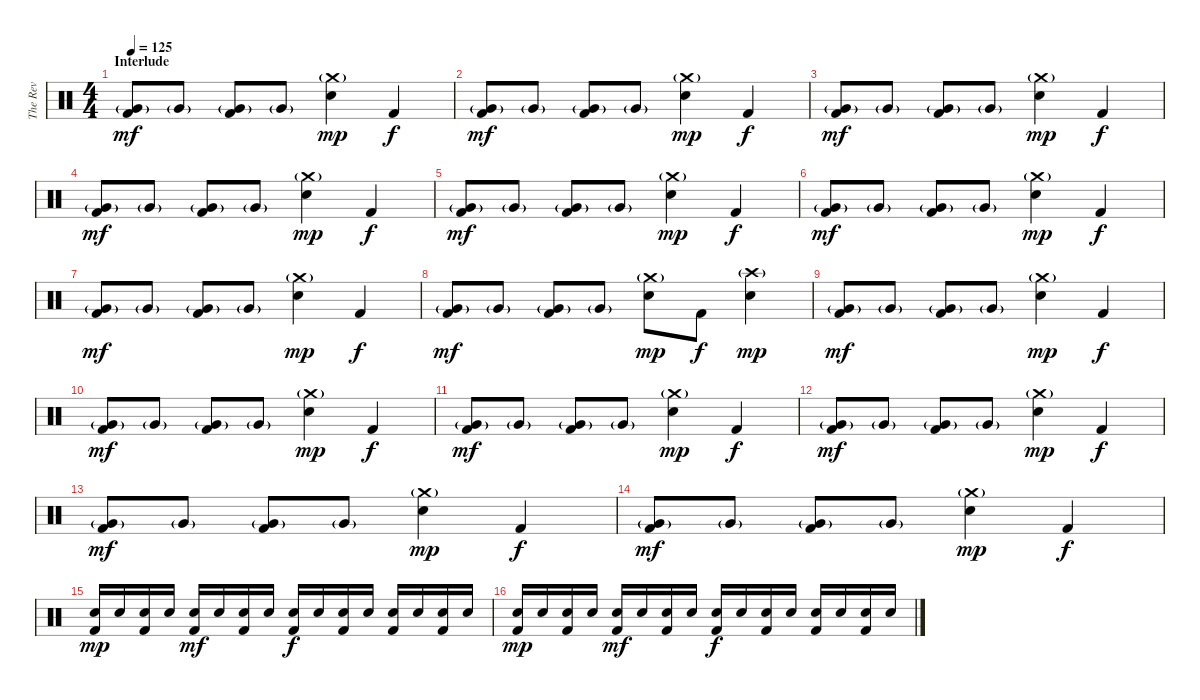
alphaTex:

\track ("The Rev" "The Rev") {instrument percussion}
\staff {score}
\articulation defaults
\ts (4 4)
\section ("" "Interlude")
\tempo 125
\clef neutral
\ks c
("Very Low Tom (hit)"{g} "Kick (hit) 2").8{dy mf} "Very Low Tom (hit)"{g}.8 ("Very Low Tom (hit)"{g} "Kick (hit) 2").8 "Very Low Tom (hit)"{g}.8 ("Crash medium (hit)"{g} "Electric Snare (hit)").4{dy mp} "Kick (hit) 2".4{dy f} |
("Very Low Tom (hit)"{g} "Kick (hit) 2").8{dy mf} "Very Low Tom (hit)"{g}.8 ("Very Low Tom (hit)"{g} "Kick (hit) 2").8 "Very Low Tom (hit)"{g}.8 ("Crash medium (hit)"{g} "Electric Snare (hit)").4{dy mp} "Kick (hit) 2".4{dy f} |
("Very Low Tom (hit)"{g} "Kick (hit) 2").8{dy mf} "Very Low Tom (hit)"{g}.8 ("Very Low Tom (hit)"{g} "Kick (hit) 2").8 "Very Low Tom (hit)"{g}.8 ("Crash medium (hit)"{g} "Electric Snare (hit)").4{dy mp} "Kick (hit) 2".4{dy f} |
("Very Low Tom (hit)"{g} "Kick (hit) 2").8{dy mf} "Very Low Tom (hit)"{g}.8 ("Very Low Tom (hit)"{g} "Kick (hit) 2").8 "Very Low Tom (hit)"{g}.8 ("Crash medium (hit)"{g} "Electric Snare (hit)").4{dy mp} "Kick (hit) 2".4{dy f} |
("Very Low Tom (hit)"{g} "Kick (hit) 2").8{dy mf} "Very Low Tom (hit)"{g}.8 ("Very Low Tom (hit)"{g} "Kick (hit) 2").8 "Very Low Tom (hit)"{g}.8 ("Crash medium (hit)"{g} "Electric Snare (hit)").4{dy mp} "Kick (hit) 2".4{dy f} |
("Very Low Tom (hit)"{g} "Kick (hit) 2").8{dy mf} "Very Low Tom (hit)"{g}.8 ("Very Low Tom (hit)"{g} "Kick (hit) 2").8 "Very Low Tom (hit)"{g}.8 ("Crash medium (hit)"{g} "Electric Snare (hit)").4{dy mp} "Kick (hit) 2".4{dy f} |
("Very Low Tom (hit)"{g} "Kick (hit) 2").8{dy mf} "Very Low Tom (hit)"{g}.8 ("Very Low Tom (hit)"{g} "Kick (hit) 2").8 "Very Low Tom (hit)"{g}.8 ("Crash medium (hit)"{g} "Electric Snare (hit)").4{dy mp} "Kick (hit) 2".4{dy f} |
("Very Low Tom (hit)"{g} "Kick (hit) 2").8{dy mf} "Very Low Tom (hit)"{g}.8 ("Very Low Tom (hit)"{g} "Kick (hit) 2").8 "Very Low Tom (hit)"{g}.8 ("Crash medium (hit)"{g} "Electric Snare (hit)").8{dy mp} "Kick (hit) 2".8{dy f} ("Crash high (hit)"{g} "Electric Snare (hit)").4{dy mp} |
("Very Low Tom (hit)"{g} "Kick (hit) 2").8{dy mf} "Very Low Tom (hit)"{g}.8 ("Very Low Tom (hit)"{g} "Kick (hit) 2").8 "Very Low Tom (hit)"{g}.8 ("Crash medium (hit)"{g} "Electric Snare (hit)").4{dy mp} "Kick (hit) 2".4{dy f} |
("Very Low Tom (hit)"{g} "Kick (hit) 2").8{dy mf} "Very Low Tom (hit)"{g}.8 ("Very Low Tom (hit)"{g} "Kick (hit) 2").8 "Very Low Tom (hit)"{g}.8 ("Crash medium (hit)"{g} "Electric Snare (hit)").4{dy mp} "Kick (hit) 2".4{dy f} |
("Very Low Tom (hit)"{g} "Kick (hit) 2").8{dy mf} "Very Low Tom (hit)"{g}.8 ("Very Low Tom (hit)"{g} "Kick (hit) 2").8 "Very Low Tom (hit)"{g}.8 ("Crash medium (hit)"{g} "Electric Snare (hit)").4{dy mp} "Kick (hit) 2".4{dy f} |
("Very Low Tom (hit)"{g} "Kick (hit) 2").8{dy mf} "Very Low Tom (hit)"{g}.8 ("Very Low Tom (hit)"{g} "Kick (hit) 2").8 "Very Low Tom (hit)"{g}.8 ("Crash medium (hit)"{g} "Electric Snare (hit)").4{dy mp} "Kick (hit) 2".4{dy f} |
("Very Low Tom (hit)"{g} "Kick (hit) 2").8{dy mf} "Very Low Tom (hit)"{g}.8 ("Very Low Tom (hit)"{g} "Kick (hit) 2").8 "Very Low Tom (hit)"{g}.8 ("Crash medium (hit)"{g} "Electric Snare (hit)").4{dy mp} "Kick (hit) 2".4{dy f} |
("Very Low Tom (hit)"{g} "Kick (hit) 2").8{dy mf} "Very Low Tom (hit)"{g}.8 ("Very Low Tom (hit)"{g} "Kick (hit) 2").8 "Very Low Tom (hit)"{g}.8 ("Crash medium (hit)"{g} "Electric Snare (hit)").4{dy mp} "Kick (hit) 2".4{dy f} |
("Electric Snare (hit)" "Kick (hit) 2").16{dy mp} "Electric Snare (hit)".16 ("Electric Snare (hit)" "Kick (hit) 2").16 "Electric Snare (hit)".16 ("Electric Snare (hit)" "Kick (hit) 2").16{dy mf} "Electric Snare (hit)".16 ("Electric Snare (hit)" "Kick (hit) 2").16 "Electric Snare (hit)".16 ("Electric Snare (hit)" "Kick (hit) 2").16{dy f} "Electric Snare (hit)".16 ("Electric Snare (hit)" "Kick (hit) 2").16 "Electric Snare (hit)".16 ("Electric Snare (hit)" "Kick (hit) 2").16 "Electric Snare (hit)".16 ("Electric Snare (hit)" "Kick (hit) 2").16 "Electric Snare (hit)".16 |
("Electric Snare (hit)" "Kick (hit) 2").16{dy mp} "Electric Snare (hit)".16 ("Electric Snare (hit)" "Kick (hit) 2").16 "Electric Snare (hit)".16 ("Electric Snare (hit)" "Kick (hit) 2").16{dy mf} "Electric Snare (hit)".16 ("Electric Snare (hit)" "Kick (hit) 2").16 "Electric Snare (hit)".16 ("Electric Snare (hit)" "Kick (hit) 2").16{dy f} "Electric Snare (hit)".16 ("Electric Snare (hit)" "Kick (hit) 2").16 "Electric Snare (hit)".16 ("Electric Snare (hit)" "Kick (hit) 2").16 "Electric Snare (hit)".16 ("Electric Snare (hit)" "Kick (hit) 2").16 "Electric Snare (hit)".16
